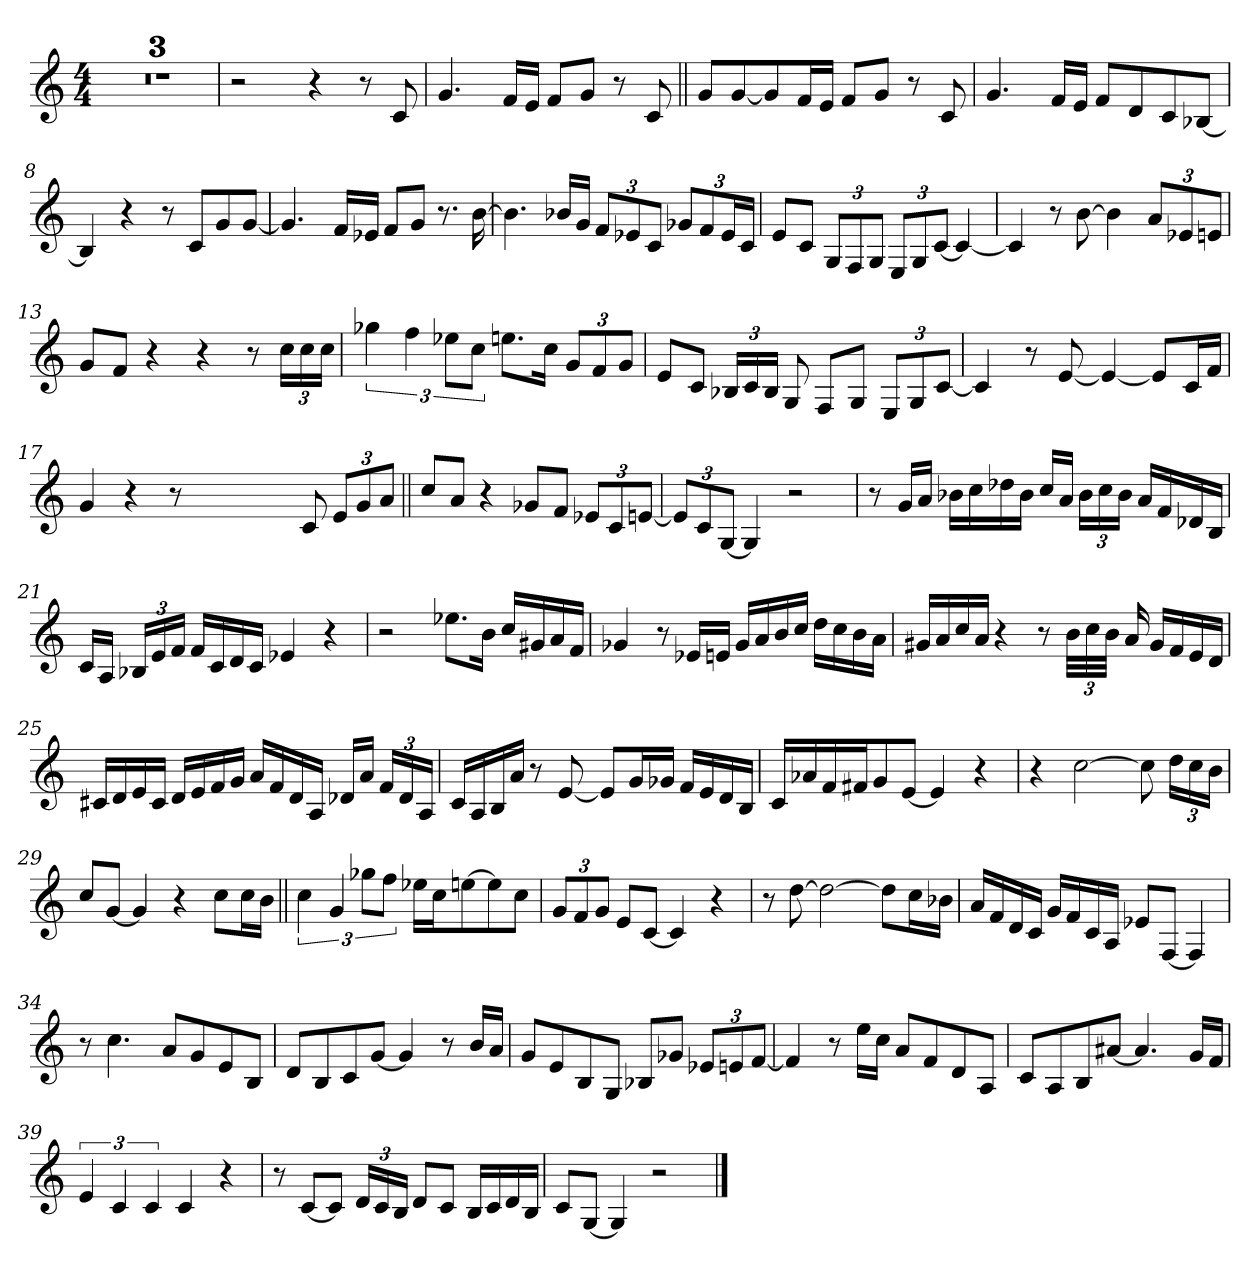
**kern
*part1
*staff1
*clefG2
*k[]
*C:
*M4/4
=1
1r
=2
1r
=3
1r
=4
2r
4r
8r
8c/
=5
4.g/
16f/LL
16e/JJ
8f/L
8g/J
8r
8c/
=6||
8g/L
[8g/
8g/]
16f/L
16e/JJ
8f/L
8g/J
8r
8c/
=7
4.g/
16f/LL
16e/JJ
8f/L
8d/
8c/
[8B-X/J
=8
4B-/]
4r
8r
8c/L
8g/
[8g/J
=9
4.g/]
16f/LL
16e-X/JJ
8f/L
8g/J
8.r
[16b\
=10
4.b\]
16b-X/LL
16g/JJ
12f/L
12e-X/
12c/J
12g-X/L
12f/
24e-/L
24c/JJ
=11
8e/L
8c/J
12G/L
12F/
12G/J
12E/L
12G/
[12c/J
4c/_
=12
4c/]
8r
[8b\
4b\]
12a/L
12e-X/
12en/J
=13
8g/L
8f/J
4r
4r
8r
24cc\LL
24cc\
24cc\JJ
=14
6gg-X\
6ff\
12ee-X\L
12cc\J
8.een\L
16cc\Jk
12g/L
12f/
12g/J
=15
8e/L
8c/J
24B-X/LL
24c/
24B-/JJ
8G/
8F/L
8G/J
12E/L
12G/
[12c/J
=16
4c/]
8r
[8e/
4e/_
8e/L]
16c/L
16f/JJ
=17
4g/
4r
8r
1ryy
8c/
12e/L
12g/
12a/J
=18||
8cc/L
8a/J
4r
8g-X/L
8f/J
12e-X/L
12c/
[12en/J
=19
12e/L]
12c/
[12G/J
4G/]
2r
=20
8r
16g/LL
16a/JJ
16b-X\LL
16cc\
16dd-X\
16b-\JJ
16cc/LL
16a/JJ
24b-\LL
24cc\
24b-\JJ
16a/LL
16f/
16d-X/
16B/JJ
=21
16c/LL
16A/JJ
24B-X/LL
24e/
24f/JJ
16f/LL
16c/
16d/
16c/JJ
4e-X/
4r
=22
2r
8.ee-X\L
16b\Jk
16cc/LL
16g#X/
16a/
16f/JJ
=23
4g-X/
8r
16e-X/LL
16en/JJ
16g-/LL
16a/
16b/
16cc/JJ
16dd\LL
16cc\
16b\
16a\JJ
=24
16g#X/LL
16a/
16cc/
16a/JJ
4r
8r
48b\LLL
48cc\
48b\JJJ
16a/
16g#/LL
16f/
16e/
16d/JJ
=25
16c#X/LL
16d/
16e/
16c#/JJ
16d/LL
16e/
16f/
16g/JJ
16a/LL
16f/
16d/
16A/JJ
16d-X/LL
16a/JJ
24f/LL
24d-/
24A/JJ
=26
16c/LL
16A/
16B/
16a/JJ
8r
[8e/
8e/L]
16g/L
16g-X/JJ
16f/LL
16e/
16d/
16B/JJ
=27
16c/LL
16a-X/
16f/
16f#X/J
8g/
[8e/J
4e/]
4r
=28
4r
[2cc\
8cc\]
24dd\LL
24cc\
24b\JJ
=29
8cc/L
[8g/J
4g/]
4r
8cc\L
16cc\L
16b\JJ
=30||
6cc\
6g/
12gg-X\L
12ff\J
16ee-X\LL
16cc\J
[8een\
8ee\]
8cc\J
=31
12g/L
12f/
12g/J
8e/L
[8c/J
4c/]
4r
=32
8r
[8dd\
2dd\_
8dd\L]
16cc\L
16b-X\JJ
=33
16a/LL
16f/
16d/
16c/JJ
16g/LL
16f/
16c/
16A/JJ
8e-X/L
[8F/J
4F/]
=34
8r
4.cc\
8a/L
8g/
8e/
8B/J
=35
8d/L
8B/
8c/
[8g/J
4g/]
8r
16b/LL
16a/JJ
=36
8g/L
8e/
8B/
8G/J
8B-X/L
8g-X/J
12e-X/L
12en/
[12f/J
=37
4f/]
8r
16ee\LL
16cc\JJ
8a/L
8f/
8d/
8A/J
=38
8c/L
8A/
8B/
[8a#X/J
4.a#/]
16g/LL
16f/JJ
=39
6e/
6c/
6c/
4c/
4r
=40
8r
[8c/L
8c/J]
24d/LL
24c/
24B/JJ
8d/L
8c/J
16B/LL
16c/
16d/
16B/JJ
=41
8c/L
[8G/J
4G/]
2r
==
*-
